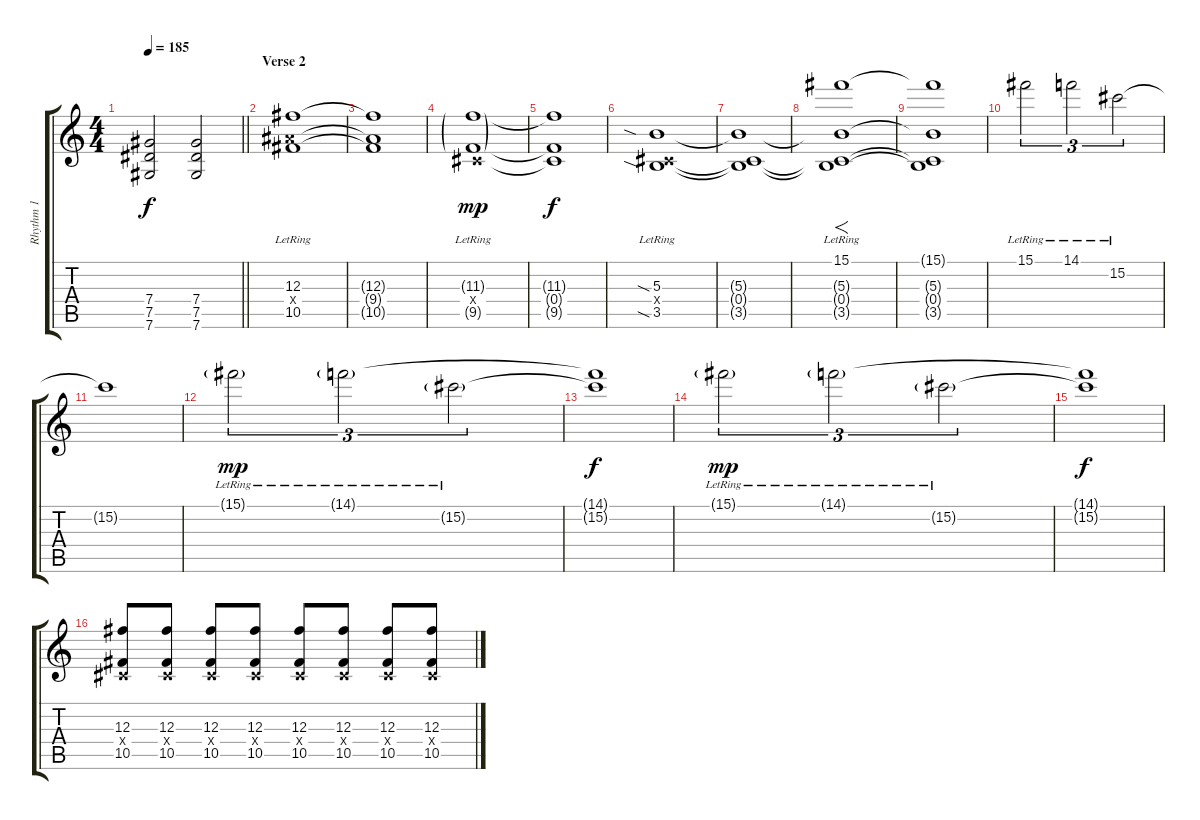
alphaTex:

\track ("Rhythm 1" "Rhythm 1") {instrument overdrivenguitar}
\staff {score tabs}
\tuning (Eb4 Bb3 Gb3 Db3 Ab2 Db2) {hide}
\ts (4 4)
\tempo 185
\clef g2
\barLineRight lightlight
\ks c
(7.4 7.5 7.6).2{dy f} (7.4 7.5 7.6).2 |
\section ("" "Verse 2")
(12.3{lr} 9.4{x} 10.5{lr}).1 |
(12.3{t} 9.4{t} 10.5{t}).1 |
(11.3{g lr} 0.4{x} 9.5{g lr}).1{dy mp} |
(11.3{t} 0.4{t} 9.5{t}).1{dy f} |
(5.3{sia lr} 0.4{x} 3.5{sia lr}).1 |
(5.3{t} 0.4{t} 3.5{t}).1 |
(15.1{lr} 5.3{t} 0.4{t} 3.5{t}).1{f} |
(15.1{t} 5.3{t} 0.4{t} 3.5{t}).1 |
15.1{lr}.2{tu (3 2) volume 13} 14.1{lr}.2{tu (3 2)} 15.2{lr}.2{tu (3 2)} |
15.2{t}.1 |
15.1{g lr}.2{tu (3 2) dy mp} 14.1{g lr}.2{tu (3 2)} 15.2{g lr}.2{tu (3 2)} |
(14.1{t} 15.2{t}).1{dy f} |
15.1{g lr}.2{tu (3 2) dy mp} 14.1{g lr}.2{tu (3 2)} 15.2{g lr}.2{tu (3 2)} |
(14.1{t} 15.2{t}).1{dy f} |
(12.3 0.4{x} 10.5).8 (12.3 0.4{x} 10.5).8 (12.3 0.4{x} 10.5).8 (12.3 0.4{x} 10.5).8 (12.3 0.4{x} 10.5).8 (12.3 0.4{x} 10.5).8 (12.3 0.4{x} 10.5).8 (12.3 0.4{x} 10.5).8
